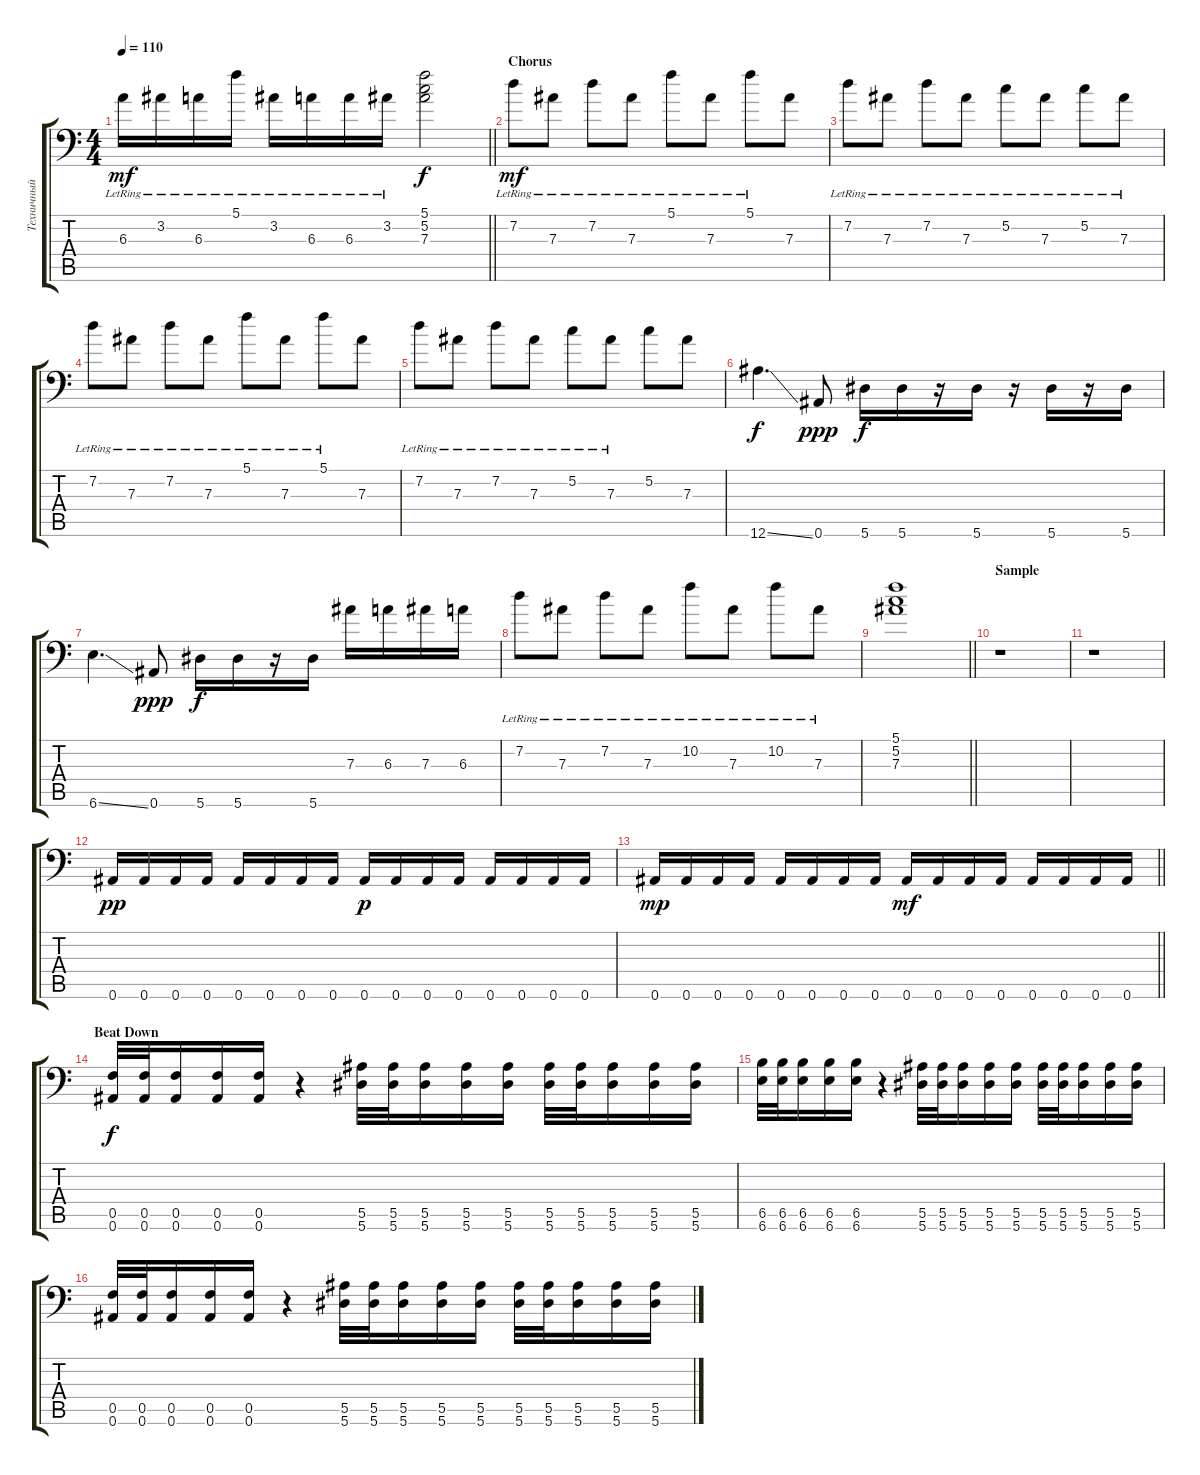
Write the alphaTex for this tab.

\track ("Техничный Ля Гуш Guitar 2" "Техничный ") {instrument distortionguitar}
\staff {score tabs}
\tuning (C4 G3 Eb3 Bb2 F2 Bb1) {hide}
\ts (4 4)
\tempo 110
\clef f4
\barLineRight lightlight
\ks c
6.3{lr}.16{dy mf} 3.2{lr}.16 6.3{lr}.16 5.1{lr}.16 3.2{lr}.16 6.3{lr}.16 6.3{lr}.16 3.2{lr}.16 (5.1 5.2 7.3).2{dy f} |
\section ("" "Chorus")
7.2{lr}.8{dy mf} 7.3{lr}.8 7.2{lr}.8 7.3{lr}.8 5.1{lr}.8 7.3{lr}.8 5.1{lr}.8 7.3.8 |
7.2{lr}.8 7.3{lr}.8 7.2{lr}.8 7.3{lr}.8 5.2{lr}.8 7.3{lr}.8 5.2{lr}.8 7.3{lr}.8 |
7.2{lr}.8 7.3{lr}.8 7.2{lr}.8 7.3{lr}.8 5.1{lr}.8 7.3{lr}.8 5.1{lr}.8 7.3.8 |
7.2{lr}.8 7.3{lr}.8 7.2{lr}.8 7.3{lr}.8 5.2{lr}.8 7.3{lr}.8 5.2.8 7.3.8 |
12.6{ss}.4{d dy f} 0.6.8{dy ppp} 5.6.16{dy f} 5.6.16 r.16 5.6.16 r.16 5.6.16 r.16 5.6.16 |
6.6{ss}.4{d} 0.6.8{dy ppp} 5.6.16{dy f} 5.6.16 r.16 5.6.16 7.3.16 6.3.16 7.3.16 6.3.16 |
7.2{lr}.8 7.3{lr}.8 7.2{lr}.8 7.3{lr}.8 10.2{lr}.8 7.3{lr}.8 10.2{lr}.8 7.3{lr}.8 |
\barLineRight lightlight
(5.1 5.2 7.3).1 |
\section ("" "Sample")
r.1 |
r.1 |
0.6.16{dy pp} 0.6.16 0.6.16 0.6.16 0.6.16 0.6.16 0.6.16 0.6.16 0.6.16{dy p} 0.6.16 0.6.16 0.6.16 0.6.16 0.6.16 0.6.16 0.6.16 |
\barLineRight lightlight
0.6.16{dy mp} 0.6.16 0.6.16 0.6.16 0.6.16 0.6.16 0.6.16 0.6.16 0.6.16{dy mf} 0.6.16 0.6.16 0.6.16 0.6.16 0.6.16 0.6.16 0.6.16 |
\section ("" "Beat Down")
(0.5 0.6).32{dy f} (0.5 0.6).32 (0.5 0.6).16 (0.5 0.6).16 (0.5 0.6).16 r.4 (5.5 5.6).32 (5.5 5.6).32 (5.5 5.6).16 (5.5 5.6).16 (5.5 5.6).16 (5.5 5.6).32 (5.5 5.6).32 (5.5 5.6).16 (5.5 5.6).16 (5.5 5.6).16 |
(6.5 6.6).32 (6.5 6.6).32 (6.5 6.6).16 (6.5 6.6).16 (6.5 6.6).16 r.4 (5.5 5.6).32 (5.5 5.6).32 (5.5 5.6).16 (5.5 5.6).16 (5.5 5.6).16 (5.5 5.6).32 (5.5 5.6).32 (5.5 5.6).16 (5.5 5.6).16 (5.5 5.6).16 |
(0.5 0.6).32 (0.5 0.6).32 (0.5 0.6).16 (0.5 0.6).16 (0.5 0.6).16 r.4 (5.5 5.6).32 (5.5 5.6).32 (5.5 5.6).16 (5.5 5.6).16 (5.5 5.6).16 (5.5 5.6).32 (5.5 5.6).32 (5.5 5.6).16 (5.5 5.6).16 (5.5 5.6).16
